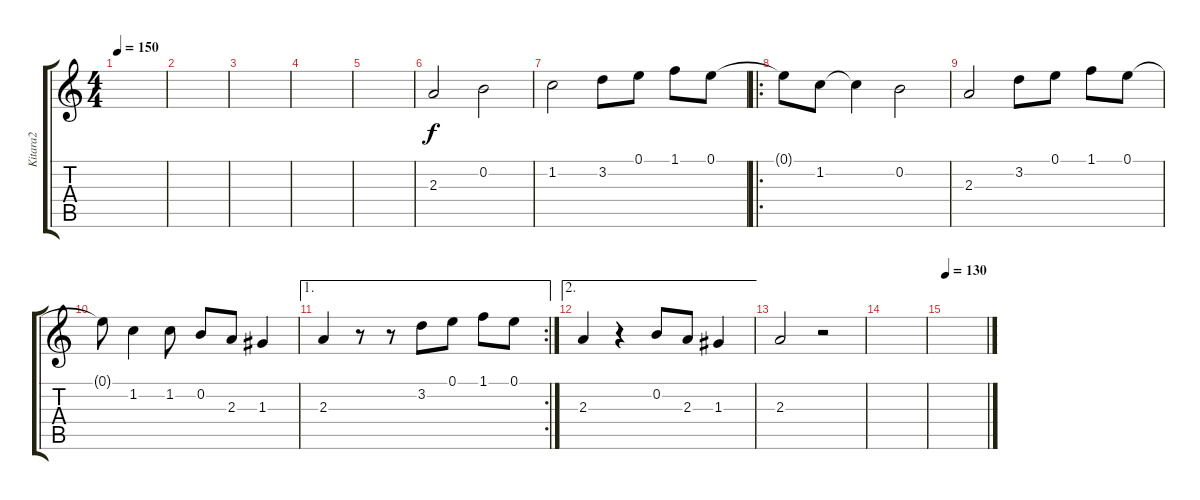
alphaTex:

\track ("Kitara2" "Kitara2") {instrument overdrivenguitar}
\staff {score tabs}
\tuning (E4 B3 G3 D3 A2 E2) {hide}
\ts (4 4)
\tempo 150
\clef g2
\ks c
|
|
|
|
|
2.3.2 0.2.2 |
1.2.2 3.2.8 0.1.8 1.1.8 0.1.8 |
\ro
0.1{t}.8 1.2.8 1.2{t}.4 0.2.2 |
2.3.2 3.2.8 0.1.8 1.1.8 0.1.8 |
0.1{t}.8 1.2.4 1.2.8 0.2.8 2.3.8 1.3.4 |
\ae 1
\rc 2
2.3.4 r.8 r.8 3.2.8 0.1.8 1.1.8 0.1.8 |
\ae 2
2.3.4 r.4 0.2.8 2.3.8 1.3.4 |
2.3.2 r.2 |
|
\tempo 130
